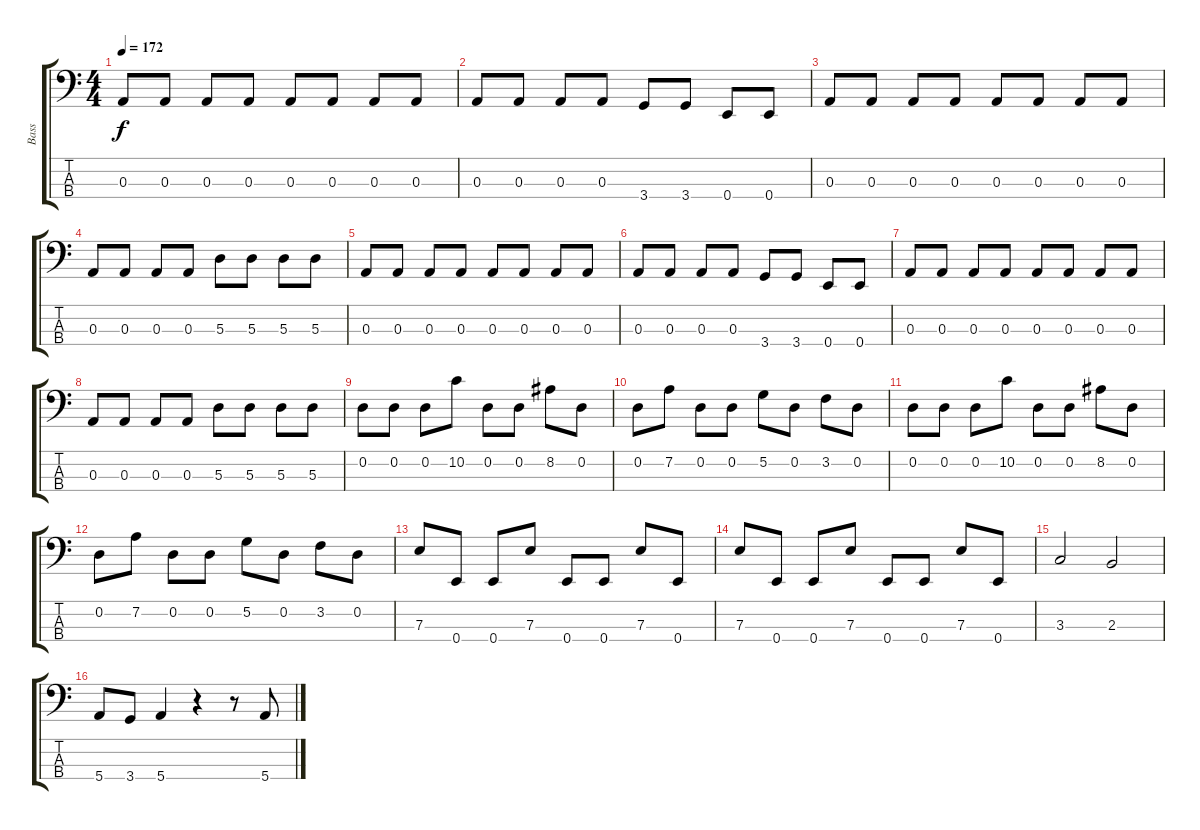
\track ("Bass" "Bass") {instrument electricbassfinger}
\staff {score tabs}
\tuning (G2 D2 A1 E1) {hide}
\ts (4 4)
\tempo 172
\clef f4
\ks c
0.3.8{dy f} 0.3.8 0.3.8 0.3.8 0.3.8 0.3.8 0.3.8 0.3.8 |
0.3.8 0.3.8 0.3.8 0.3.8 3.4.8 3.4.8 0.4.8 0.4.8 |
0.3.8 0.3.8 0.3.8 0.3.8 0.3.8 0.3.8 0.3.8 0.3.8 |
0.3.8 0.3.8 0.3.8 0.3.8 5.3.8 5.3.8 5.3.8 5.3.8 |
0.3.8 0.3.8 0.3.8 0.3.8 0.3.8 0.3.8 0.3.8 0.3.8 |
0.3.8 0.3.8 0.3.8 0.3.8 3.4.8 3.4.8 0.4.8 0.4.8 |
0.3.8 0.3.8 0.3.8 0.3.8 0.3.8 0.3.8 0.3.8 0.3.8 |
0.3.8 0.3.8 0.3.8 0.3.8 5.3.8 5.3.8 5.3.8 5.3.8 |
0.2.8 0.2.8 0.2.8 10.2.8 0.2.8 0.2.8 8.2.8 0.2.8 |
0.2.8 7.2.8 0.2.8 0.2.8 5.2.8 0.2.8 3.2.8 0.2.8 |
0.2.8 0.2.8 0.2.8 10.2.8 0.2.8 0.2.8 8.2.8 0.2.8 |
0.2.8 7.2.8 0.2.8 0.2.8 5.2.8 0.2.8 3.2.8 0.2.8 |
7.3.8 0.4.8 0.4.8 7.3.8 0.4.8 0.4.8 7.3.8 0.4.8 |
7.3.8 0.4.8 0.4.8 7.3.8 0.4.8 0.4.8 7.3.8 0.4.8 |
3.3.2 2.3.2 |
5.4.8 3.4.8 5.4.4 r.4 r.8 5.4.8
